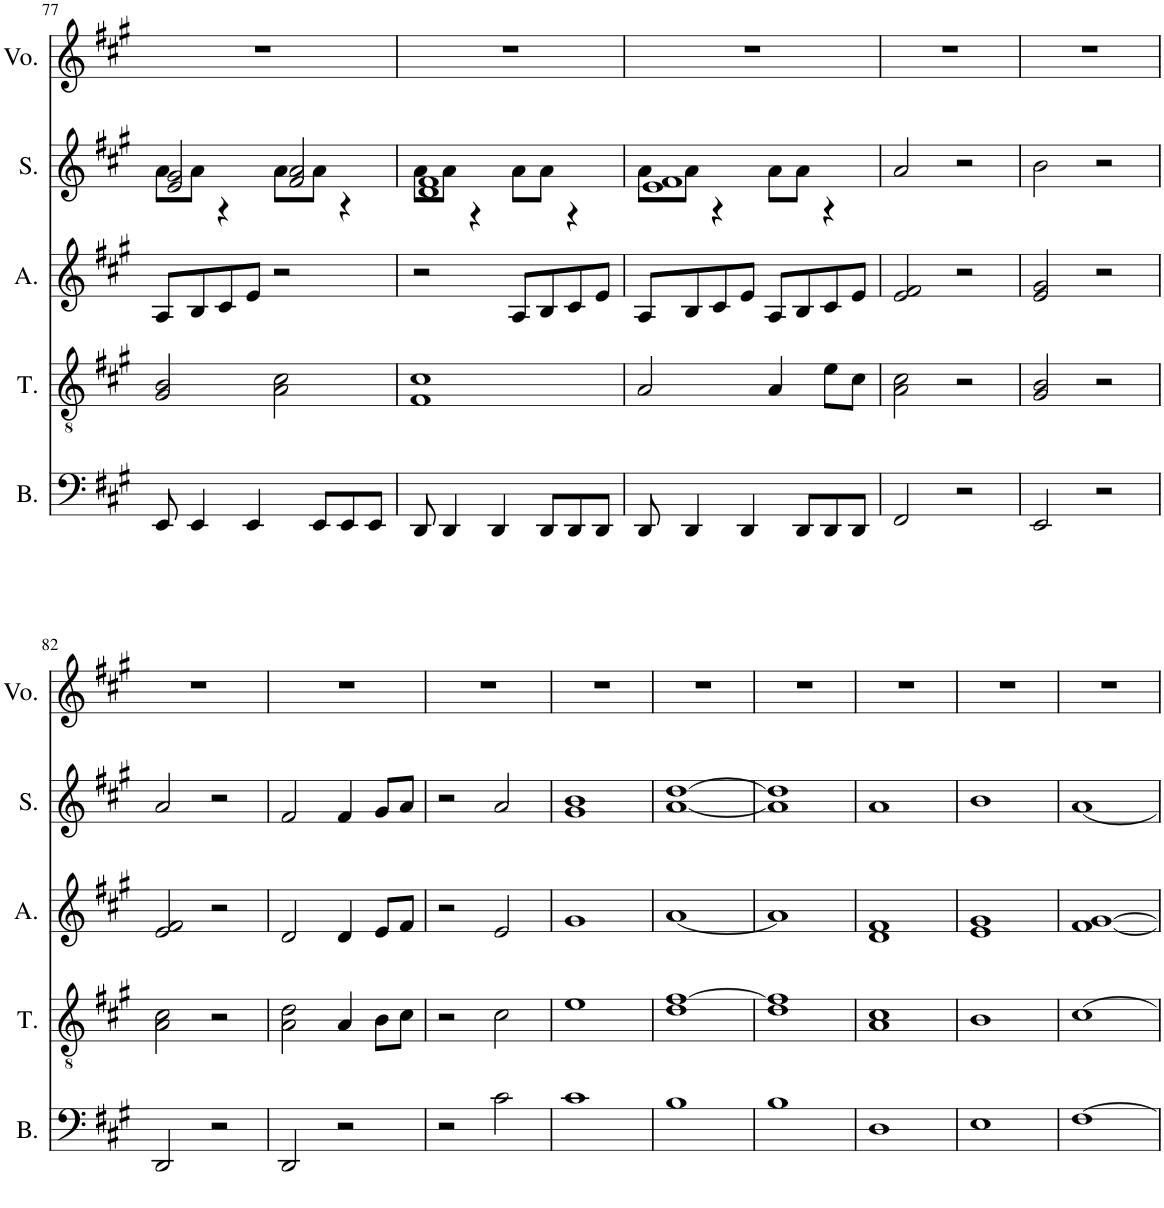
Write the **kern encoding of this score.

**kern	**kern	**kern	**kern	**kern
*part5	*part4	*part3	*part2	*part1
*staff5	*staff4	*staff3	*staff2	*staff1
*I"Bass	*I"Tenor	*I"Alto	*I"Soprano	*I"Voice
*I'B.	*I'T.	*I'A.	*I'S.	*I'Vo.
!!LO:PB:g=z
*clefF4	*clefGv2	*clefG2	*clefG2	*clefG2
*k[f#c#g#]	*k[f#c#g#]	*k[f#c#g#]	*k[f#c#g#]	*k[f#c#g#]
*M4/4	*M4/4	*M4/4	*M4/4	*M4/4
=77	=77	=77	=77	=77
*	*	*	*^	*
8EE/	2G#/ 2B/	8A/L	2e/ 2g#/	8a\L	1r
4EE/	.	8B/	.	8a\J	.
.	.	8c#/	.	4r	.
4EE/	.	8e/J	.	.	.
.	2A\ 2c#\	2r	2f#/ 2a/	8a\L	.
8EE/L	.	.	.	8a\J	.
8EE/	.	.	.	4r	.
8EE/J	.	.	.	.	.
=78	=78	=78	=78	=78	=78
8DD/	1F# 1c#	2r	1d 1f#	8a\L	1r
4DD/	.	.	.	8a\J	.
.	.	.	.	4r	.
4DD/	.	.	.	.	.
.	.	8A/L	.	8a\L	.
8DD/L	.	8B/	.	8a\J	.
8DD/	.	8c#/	.	4r	.
8DD/J	.	8e/J	.	.	.
=79	=79	=79	=79	=79	=79
8DD/	2A/	8A/L	1e 1f#	8a\L	1r
4DD/	.	8B/	.	8a\J	.
.	.	8c#/	.	4r	.
4DD/	.	8e/J	.	.	.
.	4A/	8A/L	.	8a\L	.
8DD/L	.	8B/	.	8a\J	.
8DD/	8e\L	8c#/	.	4r	.
8DD/J	8c#\J	8e/J	.	.	.
*	*	*	*v	*v	*
=80	=80	=80	=80	=80
2FF#/	2A\ 2c#\	2e/ 2f#/	2a/	1r
2r	2r	2r	2r	.
=81	=81	=81	=81	=81
2EE/	2G#/ 2B/	2e/ 2g#/	2b\	1r
2r	2r	2r	2r	.
!!LO:LB:g=z
=82	=82	=82	=82	=82
2DD/	2A\ 2c#\	2e/ 2f#/	2a/	1r
2r	2r	2r	2r	.
=83	=83	=83	=83	=83
2DD/	2A\ 2d\	2d/	2f#/	1r
2r	4A/	4d/	4f#/	.
.	8B\L	8e/L	8g#/L	.
.	8c#\J	8f#/J	8a/J	.
=84	=84	=84	=84	=84
2r	2r	2r	2r	1r
2c#\	2c#\	2e/	2a/	.
=85	=85	=85	=85	=85
1c#	1e	1g#	1g# 1b	1r
=86	=86	=86	=86	=86
1B	1d [1f#	[1a	[1a [1dd	1r
=87	=87	=87	=87	=87
1B	1d 1f#]	1a]	1a] 1dd]	1r
=88	=88	=88	=88	=88
1D	1A 1c#	1d 1f#	1a	1r
=89	=89	=89	=89	=89
1E	1B	1e 1g#	1b	1r
=90	=90	=90	=90	=90
[1F#	[1c#	[1f# [1g#	[1a	1r
=	=	=	=	=
*-	*-	*-	*-	*-
